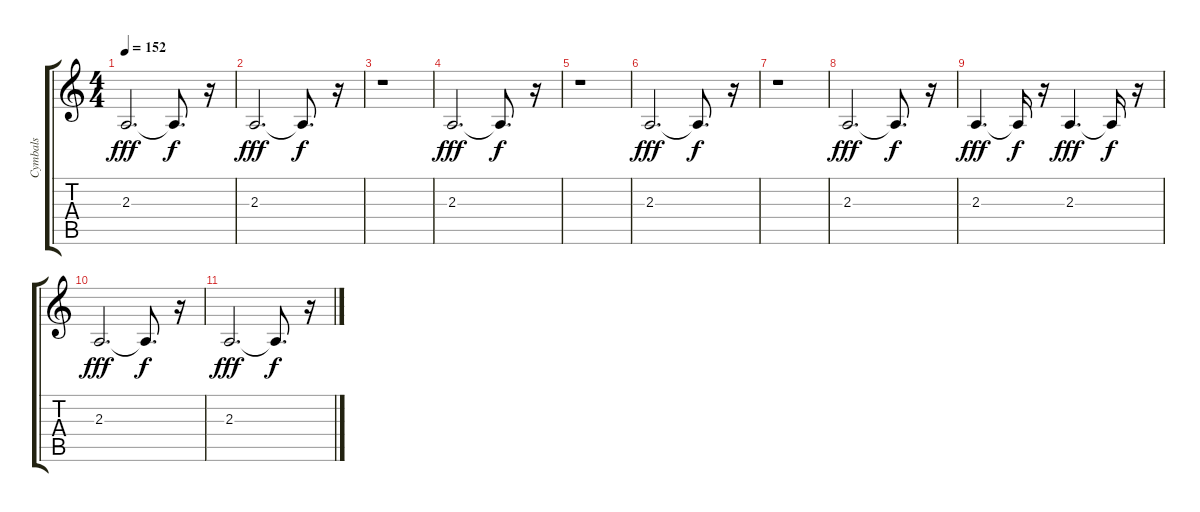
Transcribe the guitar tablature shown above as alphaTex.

\track ("Cymbals" "Cymbals") {instrument stringensemble1}
\staff {score tabs}
\tuning (E4 B3 G3 D3 A2 E2) {hide}
\ts (4 4)
\tempo 152
\clef g2
\ks c
2.3.2{d dy fff} 2.3{t}.8{d dy f} r.16 |
2.3.2{d dy fff} 2.3{t}.8{d dy f} r.16 |
r.1 |
2.3.2{d dy fff} 2.3{t}.8{d dy f} r.16 |
r.1 |
2.3.2{d dy fff} 2.3{t}.8{d dy f} r.16 |
r.1 |
2.3.2{d dy fff} 2.3{t}.8{d dy f} r.16 |
2.3.4{d dy fff} 2.3{t}.16{dy f} r.16 2.3.4{d dy fff} 2.3{t}.16{dy f} r.16 |
2.3.2{d dy fff} 2.3{t}.8{d dy f} r.16 |
2.3.2{d dy fff} 2.3{t}.8{d dy f} r.16
